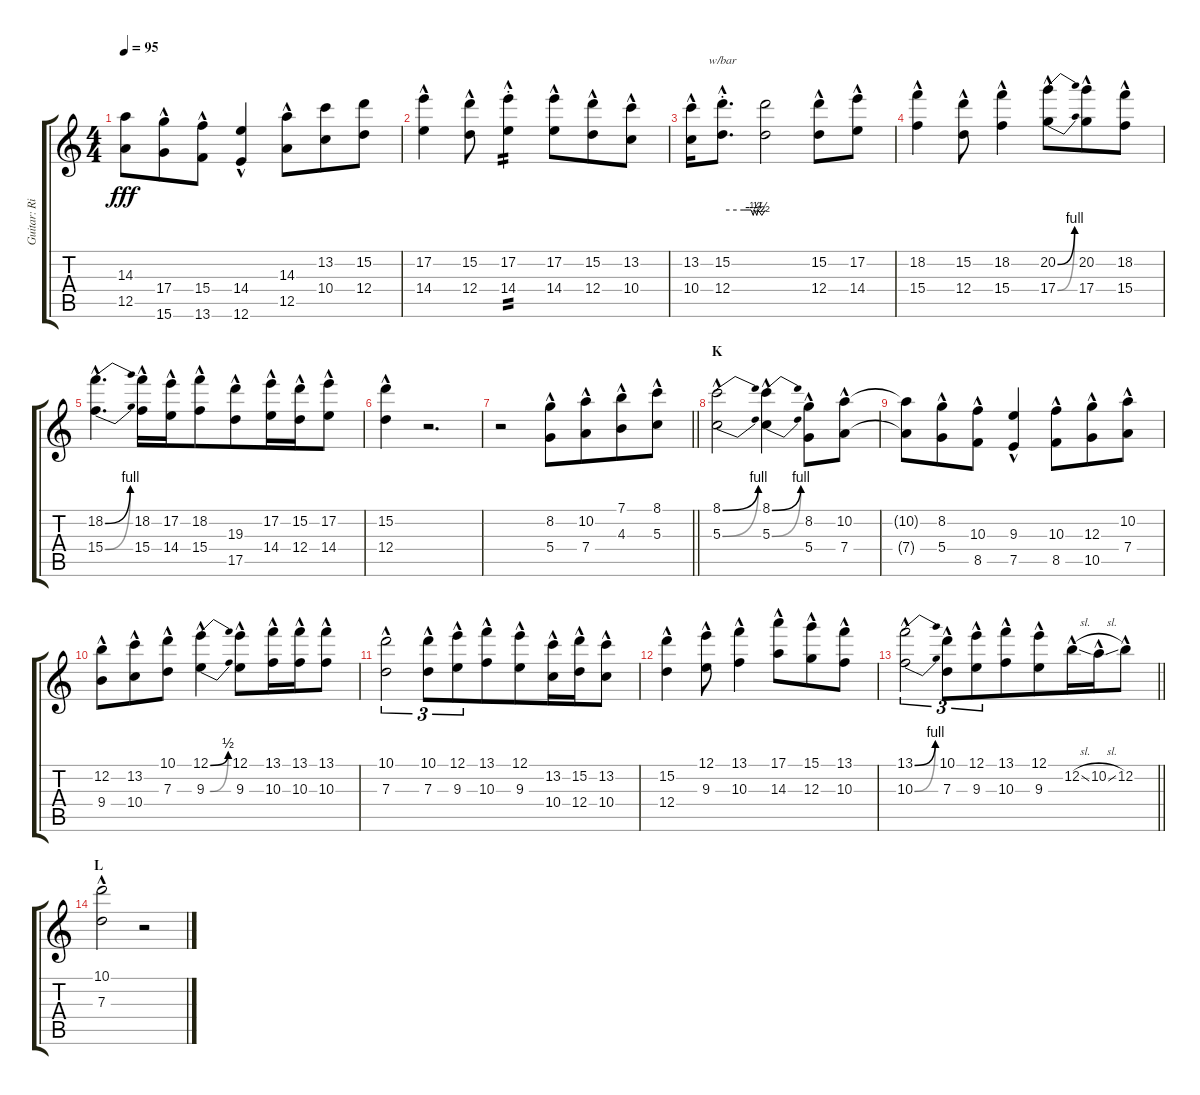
\track ("Guitar: Rik" "Guitar: Ri") {instrument electricguitarjazz}
\staff {score tabs}
\tuning (E4 B3 G3 D3 A2 E2) {hide}
\ts (4 4)
\tempo 95
\clef g2
\ks c
(14.3{t} 12.5{t}).8{dy fff} (17.4{hac} 15.6{hac}).8{beam merge} (15.4{hac} 13.6{hac}).8 (14.4{hac} 12.6).4 (14.3{hac} 12.5{hac}).8{beam merge} (13.2 10.4).8 (15.2 12.4).8 |
(17.2{hac} 14.4{hac}).4 (15.2{hac} 12.4{hac}).8 (17.2{hac st} 14.4{hac}).4{tp 2} (17.2{hac} 14.4{hac}).8{beam merge} (15.2{hac} 12.4{hac}).8 (13.2{hac} 10.4{hac}).8 |
(13.2{hac} 10.4{hac}).16 (15.2{hac st} 12.4{hac}).8{d tbe (custom default 0 0 30 0 40 0 43 -2 45 0 48 -2 50 0 55 -2 60 0)} (15.2{t} 12.4{t}).2 (15.2{hac} 12.4{hac}).8 (17.2{hac} 14.4{hac}).8 |
(18.2{hac} 15.4{hac}).4 (15.2{hac} 12.4{hac}).8 (18.2{hac} 15.4{hac}).4 (20.2{be (bend 0 0 60 4) hac} 17.4{be (bend 0 0 60 4) hac}).8{beam merge} (20.2{hac} 17.4{hac}).8 (18.2{hac} 15.4{hac}).8 |
(18.2{be (bend 0 0 60 4) hac} 15.4{be (bend 0 0 60 4) hac}).4{d} (18.2{hac} 15.4{hac}).16 (17.2{hac} 14.4{hac}).16{beam merge} (18.2{hac} 15.4{hac}).8 (19.3{hac} 17.5{hac}).8{beam merge} (17.2{hac} 14.4{hac}).16 (15.2{hac} 12.4{hac}).16 (17.2{hac} 14.4{hac}).8 |
(15.2{hac} 12.4{hac}).4 r.2{d} |
\barLineRight lightlight
r.2 (8.2{hac} 5.4{hac}).8 (10.2{hac} 7.4{hac}).8{beam merge} (7.1{hac} 4.3{hac}).8 (8.1{hac} 5.3{hac}).8 |
\section ("" "K")
(8.1{be (bend 0 0 60 4) hac} 5.3{be (bend 0 0 60 4)}).2 (8.1{be (bend 0 0 60 4) hac} 5.3{be (bend 0 0 60 4)}).4 (8.2{hac} 5.4{hac}).8 (10.2{hac} 7.4{hac}).8 |
(10.2{t} 7.4{t}).8 (8.2{hac} 5.4{hac}).8{beam merge} (10.3{hac} 8.5{hac}).8 (9.3{hac} 7.5{hac}).4 (10.3{hac} 8.5{hac}).8{beam merge} (12.3{hac} 10.5{hac}).8 (10.2{hac} 7.4{hac}).8 |
(12.2{hac} 9.4{hac}).8 (13.2{hac} 10.4{hac}).8{beam merge} (10.1{hac} 7.3{hac}).8 (12.1{be (bend 0 0 60 2) hac} 9.3{be (bend 0 0 60 2) hac}).4 (12.1{hac} 9.3{hac}).8{beam merge} (13.1{hac} 10.3{hac}).16 (13.1{hac} 10.3{hac}).16 (13.1{hac} 10.3{hac}).8 |
(10.1{hac} 7.3{hac}).2{tu (3 2)} (10.1{hac} 7.3{hac}).8{tu (3 2)} (12.1{hac} 9.3{hac}).8{tu (3 2) beam merge} (13.1{hac} 10.3{hac}).8 (12.1{hac} 9.3{hac}).8{beam merge} (13.2{hac} 10.4{hac}).16 (15.2{hac} 12.4{hac}).16 (13.2{hac} 10.4{hac}).8 |
(15.2{hac} 12.4{hac}).4 (12.1{hac} 9.3{hac}).8 (13.1{hac} 10.3{hac}).4 (17.1{hac} 14.3{hac}).8{beam merge} (15.1{hac} 12.3{hac}).8 (13.1{hac} 10.3{hac}).8 |
\barLineRight lightlight
(13.1{be (bend 0 0 60 4) hac} 10.3{be (bend 0 0 60 4) hac}).2{tu (3 2)} (10.1{hac} 7.3{hac}).8{tu (3 2)} (12.1{hac} 9.3{hac}).8{tu (3 2) beam merge} (13.1{hac} 10.3{hac}).8 (12.1{hac} 9.3{hac}).8{beam merge} 12.2{sl hac}.16 10.2{sl hac}.16 12.2{hac}.8 |
\section ("" "L")
(10.1{hac} 7.3{hac}).2 r.2
